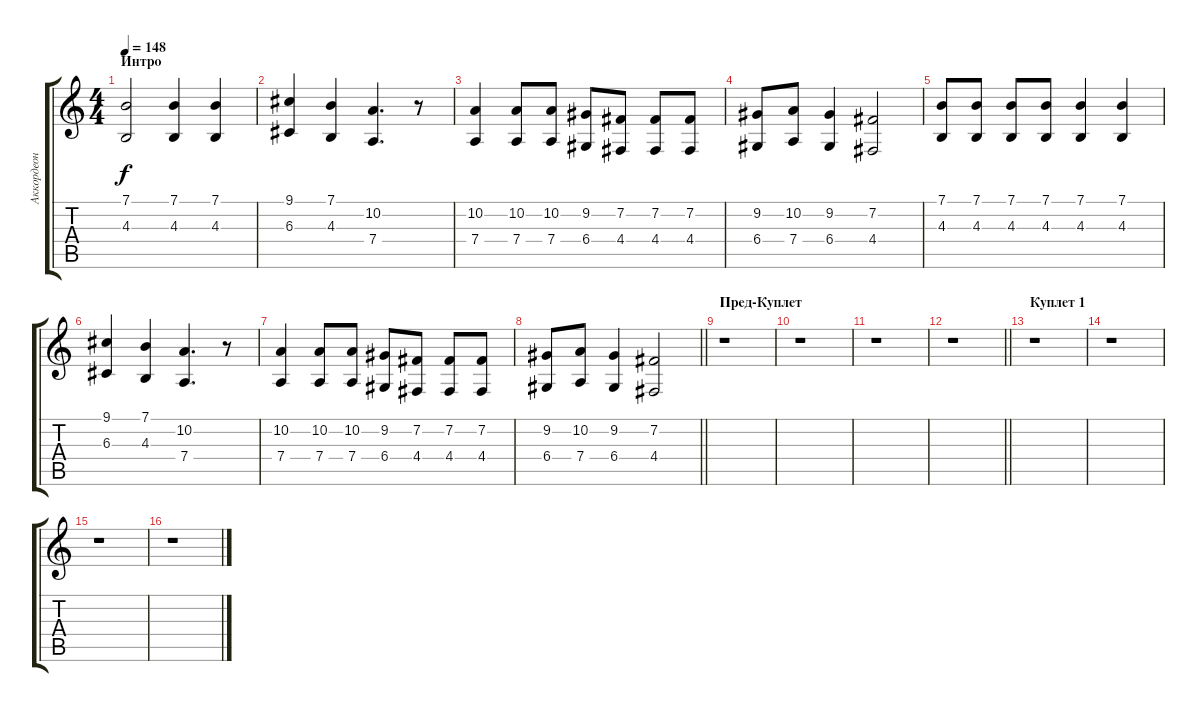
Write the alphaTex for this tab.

\track ("Аккордеон" "Аккордеон") {instrument accordion}
\staff {score tabs}
\tuning (E4 B3 G3 D3 A2 E2) {hide}
\ts (4 4)
\section ("" "Интро")
\tempo 148
\clef g2
\ks c
(7.1 4.3).2{dy f instrument accordion} (7.1 4.3).4 (7.1 4.3).4 |
(9.1 6.3).4 (7.1 4.3).4 (10.2 7.4).4{d} r.8 |
(10.2 7.4).4 (10.2 7.4).8 (10.2 7.4).8 (9.2 6.4).8 (7.2 4.4).8 (7.2 4.4).8 (7.2 4.4).8 |
(9.2 6.4).8 (10.2 7.4).8 (9.2 6.4).4 (7.2 4.4).2 |
(7.1 4.3).8 (7.1 4.3).8 (7.1 4.3).8 (7.1 4.3).8 (7.1 4.3).4 (7.1 4.3).4 |
(9.1 6.3).4 (7.1 4.3).4 (10.2 7.4).4{d} r.8 |
(10.2 7.4).4 (10.2 7.4).8 (10.2 7.4).8 (9.2 6.4).8 (7.2 4.4).8 (7.2 4.4).8 (7.2 4.4).8 |
\barLineRight lightlight
(9.2 6.4).8 (10.2 7.4).8 (9.2 6.4).4 (7.2 4.4).2 |
\section ("" "Пред-Куплет")
r.1 |
r.1 |
r.1 |
\barLineRight lightlight
r.1 |
\section ("" "Куплет 1")
r.1 |
r.1 |
r.1 |
r.1
